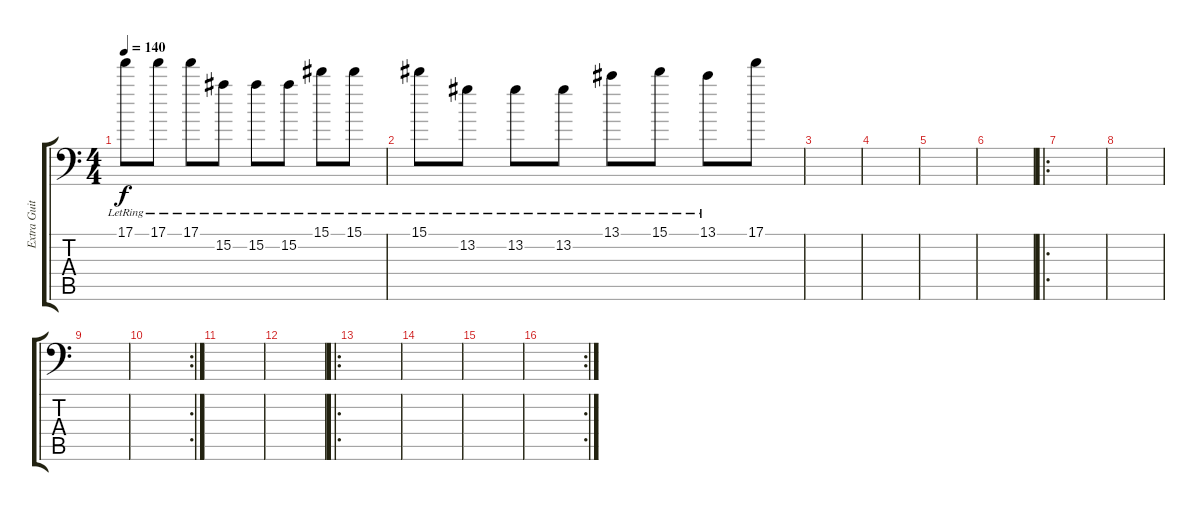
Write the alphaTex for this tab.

\track ("Extra Guitar" "Extra Guit") {instrument distortionguitar}
\staff {score tabs}
\tuning (C4 G3 Eb3 Bb2 F2 Bb1) {hide}
\ts (4 4)
\tempo 140
\clef f4
\ks c
17.1{lr}.8{dy f} 17.1{lr}.8 17.1{lr}.8 15.2{lr}.8 15.2{lr}.8 15.2{lr}.8 15.1{lr}.8 15.1{lr}.8 |
15.1{lr}.8 13.2{lr}.8 13.2{lr}.8 13.2{lr}.8 13.1{lr}.8 15.1{lr}.8 13.1{lr}.8 17.1.8 |
|
|
|
|
\ro
|
|
|
\rc 2
|
|
|
\ro
|
|
|
\rc 2
